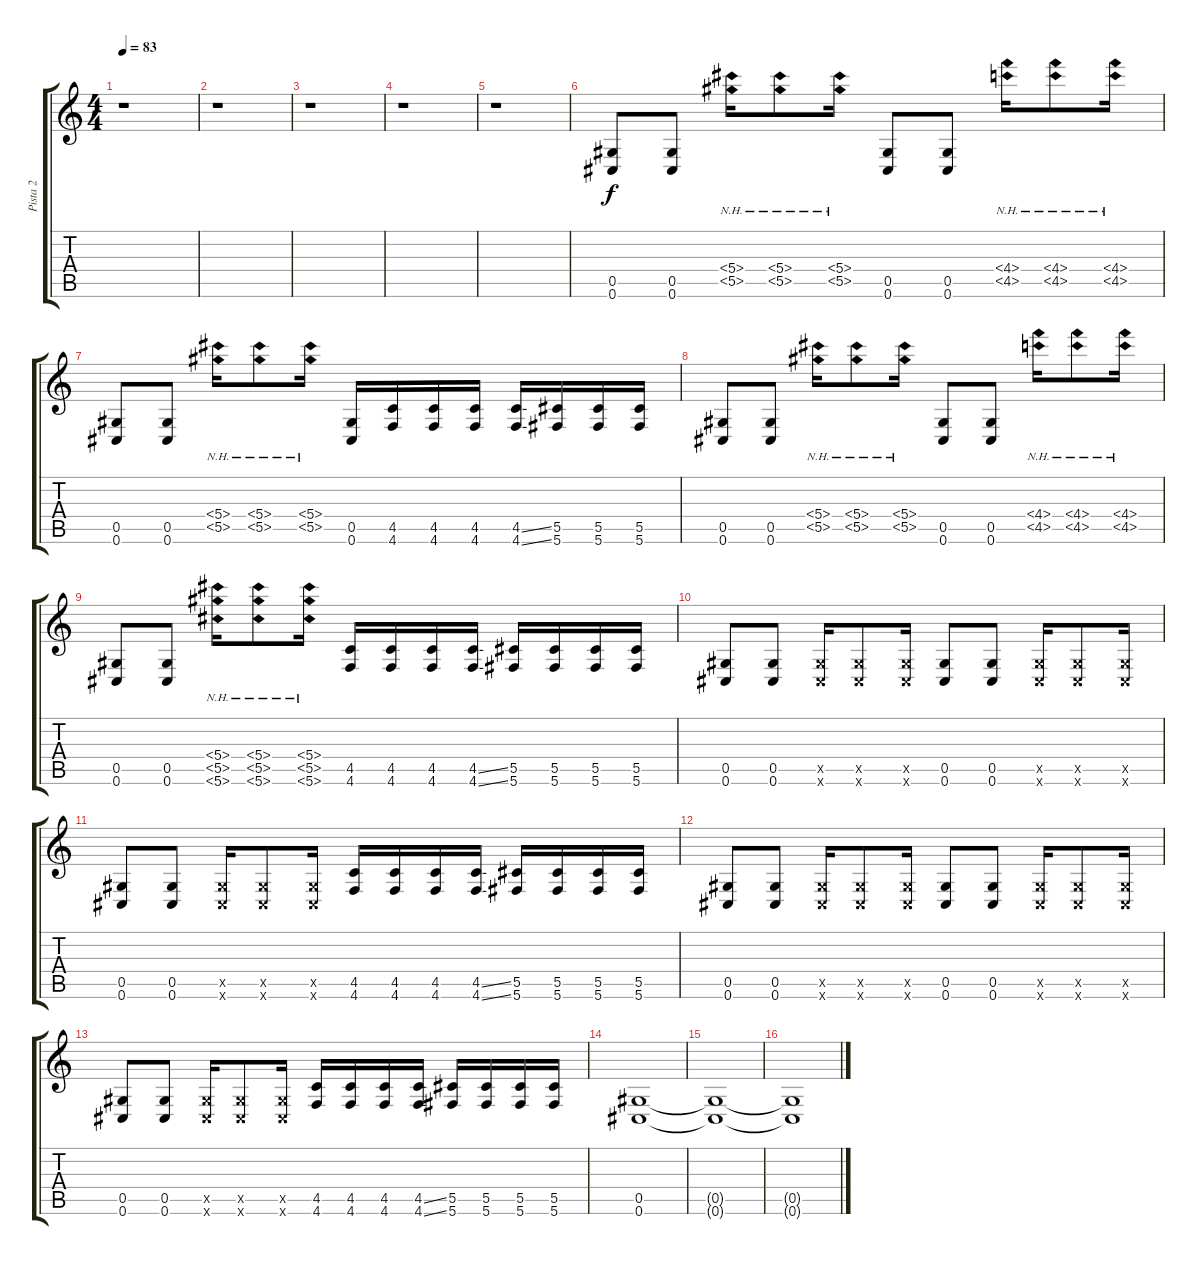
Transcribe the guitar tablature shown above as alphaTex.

\track ("Pista 2" "Pista 2") {instrument distortionguitar}
\staff {score tabs}
\tuning (Eb4 Bb3 Gb3 Db3 Ab2 Db2) {hide}
\ts (4 4)
\tempo 83
\clef g2
\ks c
r.1{dy f} |
r.1 |
r.1 |
r.1 |
r.1 |
(0.5 0.6).8 (0.5 0.6).8 (5.4{nh} 5.5{nh}).16 (5.4{nh} 5.5{nh}).8 (5.4{nh} 5.5{nh}).16 (0.5 0.6).8 (0.5 0.6).8 (4.4{nh} 4.5{nh}).16 (4.4{nh} 4.5{nh}).8 (4.4{nh} 4.5{nh}).16 |
(0.5 0.6).8 (0.5 0.6).8 (5.4{nh} 5.5{nh}).16 (5.4{nh} 5.5{nh}).8 (5.4{nh} 5.5{nh}).16 (0.5 0.6).16 (4.5 4.6).16 (4.5 4.6).16 (4.5 4.6).16 (4.5{ss} 4.6{ss}).16 (5.5 5.6).16 (5.5 5.6).16 (5.5 5.6).16 |
(0.5 0.6).8 (0.5 0.6).8 (5.4{nh} 5.5{nh}).16 (5.4{nh} 5.5{nh}).8 (5.4{nh} 5.5{nh}).16 (0.5 0.6).8 (0.5 0.6).8 (4.4{nh} 4.5{nh}).16 (4.4{nh} 4.5{nh}).8 (4.4{nh} 4.5{nh}).16 |
(0.5 0.6).8 (0.5 0.6).8 (5.4{nh} 5.5{nh} 5.6{nh}).16 (5.4{nh} 5.5{nh} 5.6{nh}).8 (5.4{nh} 5.5{nh} 5.6{nh}).16 (4.5 4.6).16 (4.5 4.6).16 (4.5 4.6).16 (4.5{ss} 4.6{ss}).16 (5.5 5.6).16 (5.5 5.6).16 (5.5 5.6).16 (5.5 5.6).16 |
(0.5 0.6).8 (0.5 0.6).8 (0.5{x} 0.6{x}).16 (0.5{x} 0.6{x}).8 (0.5{x} 0.6{x}).16 (0.5 0.6).8 (0.5 0.6).8 (0.5{x} 0.6{x}).16 (0.5{x} 0.6{x}).8 (0.5{x} 0.6{x}).16 |
(0.5 0.6).8 (0.5 0.6).8 (0.5{x} 0.6{x}).16 (0.5{x} 0.6{x}).8 (0.5{x} 0.6{x}).16 (4.5 4.6).16 (4.5 4.6).16 (4.5 4.6).16 (4.5{ss} 4.6{ss}).16 (5.5 5.6).16 (5.5 5.6).16 (5.5 5.6).16 (5.5 5.6).16 |
(0.5 0.6).8 (0.5 0.6).8 (0.5{x} 0.6{x}).16 (0.5{x} 0.6{x}).8 (0.5{x} 0.6{x}).16 (0.5 0.6).8 (0.5 0.6).8 (0.5{x} 0.6{x}).16 (0.5{x} 0.6{x}).8 (0.5{x} 0.6{x}).16 |
(0.5 0.6).8 (0.5 0.6).8 (0.5{x} 0.6{x}).16 (0.5{x} 0.6{x}).8 (0.5{x} 0.6{x}).16 (4.5 4.6).16 (4.5 4.6).16 (4.5 4.6).16 (4.5{ss} 4.6{ss}).16 (5.5 5.6).16 (5.5 5.6).16 (5.5 5.6).16 (5.5 5.6).16 |
(0.5 0.6).1 |
(0.5{t} 0.6{t}).1 |
(0.5{t} 0.6{t}).1
